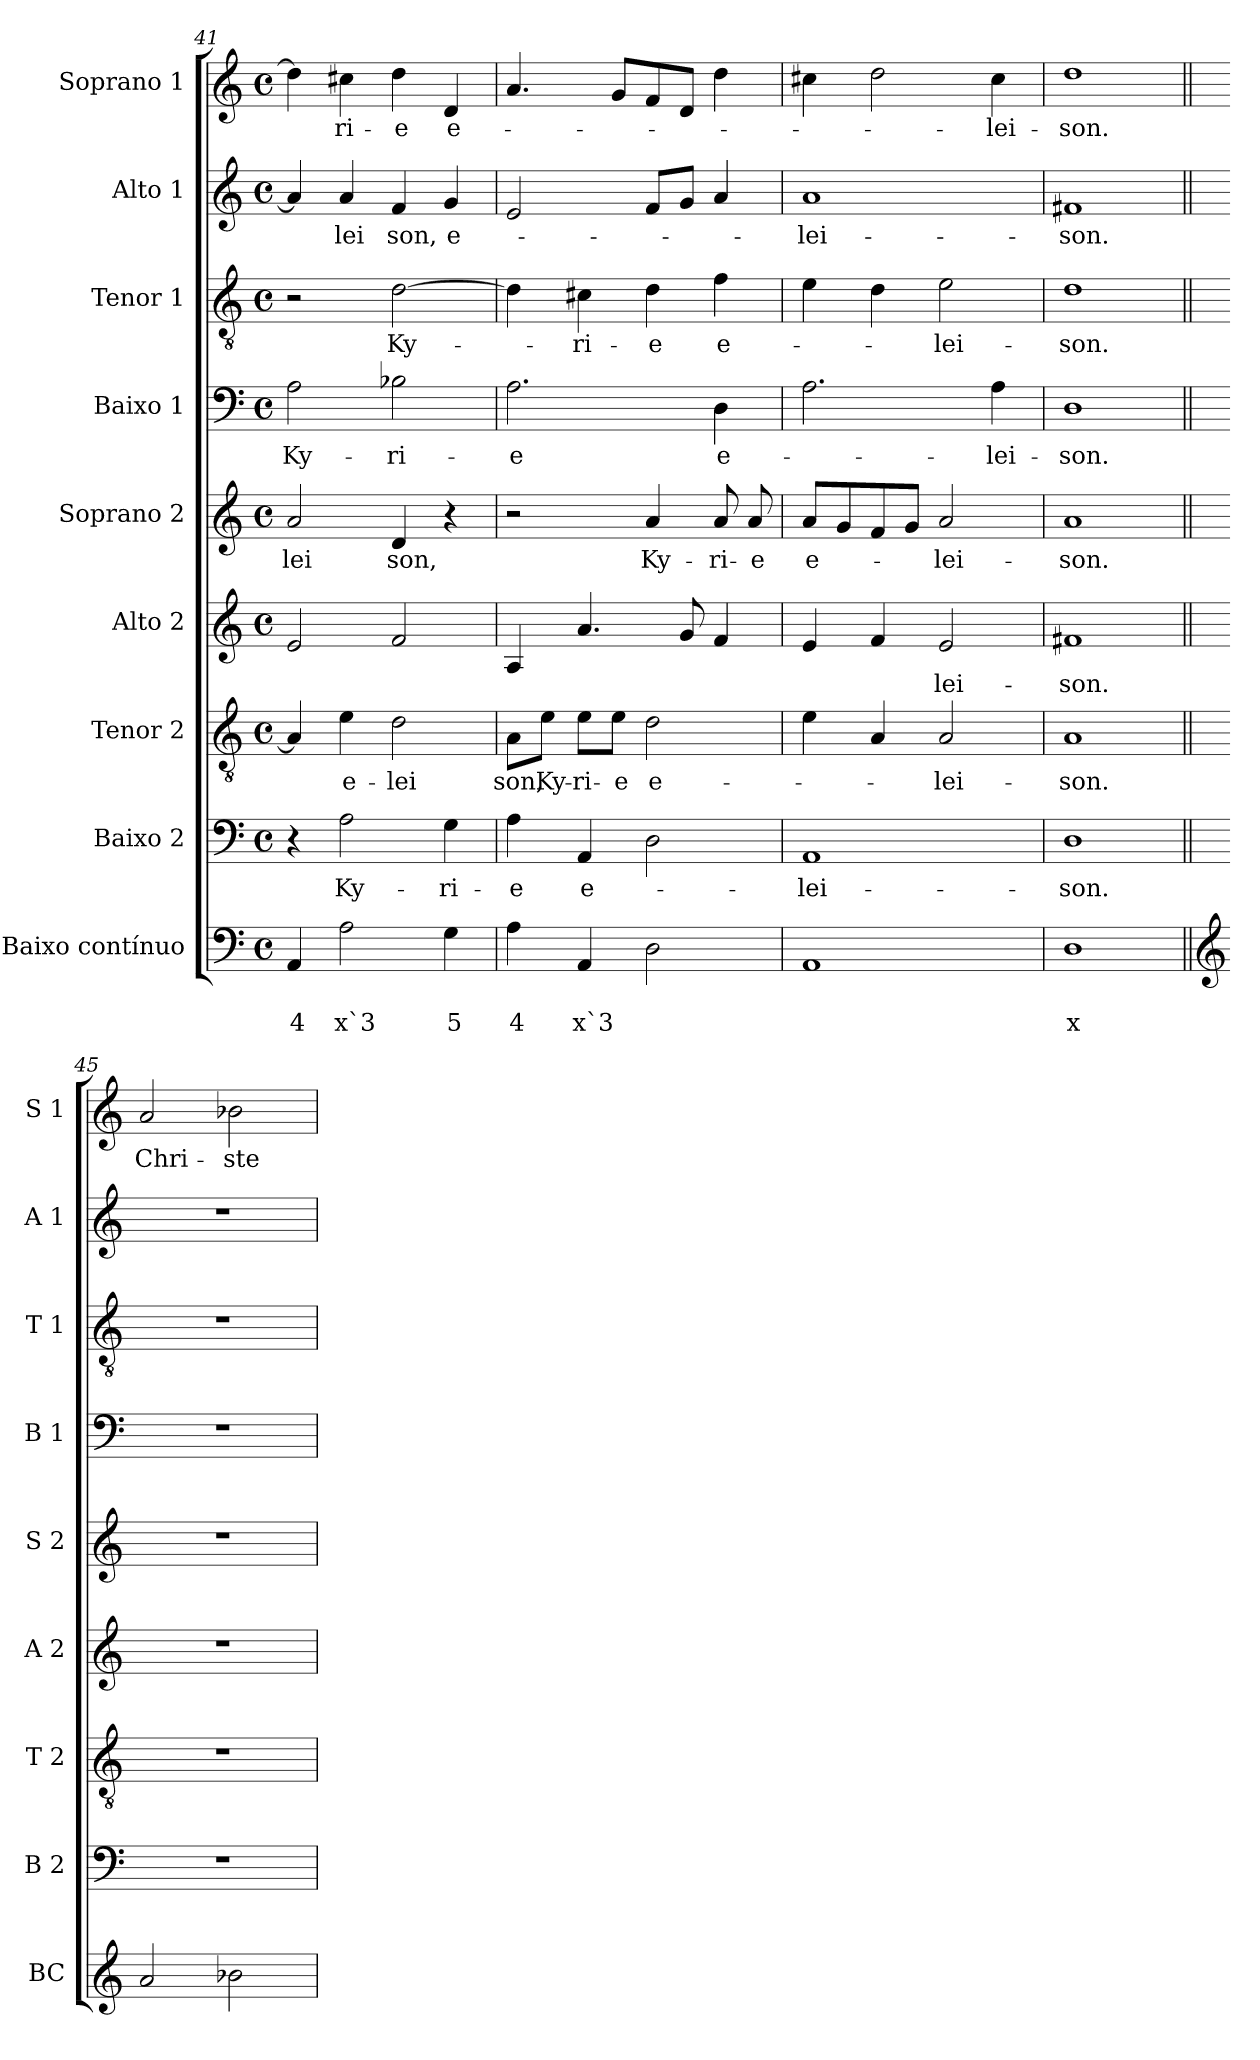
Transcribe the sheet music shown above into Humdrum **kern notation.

**kern	**text	**text	**kern	**text	**kern	**text	**kern	**text	**kern	**text	**kern	**text	**kern	**text	**kern	**text	**kern	**text
*part9	*part9	*part9	*part8	*part8	*part7	*part7	*part6	*part6	*part5	*part5	*part4	*part4	*part3	*part3	*part2	*part2	*part1	*part1
*staff9	*staff9	*staff9	*staff8	*staff8	*staff7	*staff7	*staff6	*staff6	*staff5	*staff5	*staff4	*staff4	*staff3	*staff3	*staff2	*staff2	*staff1	*staff1
*I"Baixo contínuo	*	*	*I"Baixo 2	*	*I"Tenor 2	*	*I"Alto 2	*	*I"Soprano 2	*	*I"Baixo 1	*	*I"Tenor 1	*	*I"Alto 1	*	*I"Soprano 1	*
*I'BC	*	*	*I'B 2	*	*I'T 2	*	*I'A 2	*	*I'S 2	*	*I'B 1	*	*I'T 1	*	*I'A 1	*	*I'S 1	*
*clefF4	*	*	*clefF4	*	*clefGv2	*	*clefG2	*	*clefG2	*	*clefF4	*	*clefGv2	*	*clefG2	*	*clefG2	*
*k[]	*	*	*k[]	*	*k[]	*	*k[]	*	*k[]	*	*k[]	*	*k[]	*	*k[]	*	*k[]	*
*C:	*	*	*C:	*	*C:	*	*C:	*	*C:	*	*C:	*	*C:	*	*C:	*	*C:	*
*M4/4	*	*	*M4/4	*	*M4/4	*	*M4/4	*	*M4/4	*	*M4/4	*	*M4/4	*	*M4/4	*	*M4/4	*
*met(c)	*	*	*met(c)	*	*met(c)	*	*met(c)	*	*met(c)	*	*met(c)	*	*met(c)	*	*met(c)	*	*met(c)	*
=41	=41	=41	=41	=41	=41	=41	=41	=41	=41	=41	=41	=41	=41	=41	=41	=41	=41	=41
!	!	!LO:LY:b	!	!	!	!	!	!	!	!LO:LY:b	!	!LO:LY:b	!	!	!	!	!	!
*^	*	*	*	*	*	*	*	*	*	*	*	*	*	*	*	*	*	*
4AA/	2ryy	.	4	4r	.	4A/]	.	2e/	.	2a/	-lei	2A\	Ky-	2r	.	4a/]	.	4dd\]	.
!	!	!	!LO:LY:b	!	!LO:LY:b	!	!LO:LY:b	!	!	!	!	!	!	!	!	!	!LO:LY:b	!	!LO:LY:b
2A\	.	.	x`3	2A\	Ky-	4e\	e-	.	.	.	.	.	.	.	.	4a/	-lei	4cc#X\	-ri-
!	!	!	!	!	!	!	!LO:LY:b	!	!	!	!LO:LY:b	!	!LO:LY:b	!	!LO:LY:b	!	!LO:LY:b	!	!LO:LY:b
.	2ryy	.	.	.	.	2d\	-lei	2f/	.	4d/	son,	2B-X\	-ri-	[2d\	Ky-	4f/	son,	4dd\	-e
!	!	!	!LO:LY:b	!	!LO:LY:b	!	!	!	!	!	!	!	!	!	!	!	!LO:LY:b	!	!LO:LY:b
4G\	.	.	5	4G\	-ri-	.	.	.	.	4r	.	.	.	.	.	4g/	e-	4d/	e-
*v	*v	*	*	*	*	*	*	*	*	*	*	*	*	*	*	*	*	*	*
=42	=42	=42	=42	=42	=42	=42	=42	=42	=42	=42	=42	=42	=42	=42	=42	=42	=42	=42
!	!	!LO:LY:b	!	!LO:LY:b	!	!LO:LY:b	!	!	!	!	!	!LO:LY:b	!	!	!	!	!	!
4A\	.	4	4A\	-e	8A\L	son,	4A/	.	2r	.	2.A\	-e	4d\]	.	2e/	.	4.a/	.
!	!	!	!	!	!	!LO:LY:b	!	!	!	!	!	!	!	!	!	!	!	!
.	.	.	.	.	8e\J	Ky-	.	.	.	.	.	.	.	.	.	.	.	.
!	!	!LO:LY:b	!	!LO:LY:b	!	!LO:LY:b	!	!	!	!	!	!	!	!LO:LY:b	!	!	!	!
4AA/	.	x`3	4AA/	e-	8e\L	-ri-	4.a/	.	.	.	.	.	4c#X\	-ri-	.	.	.	.
!	!	!	!	!	!	!LO:LY:b	!	!	!	!	!	!	!	!	!	!	!	!
.	.	.	.	.	8e\J	-e	.	.	.	.	.	.	.	.	.	.	8g/L	.
!	!	!	!	!	!	!LO:LY:b	!	!	!	!LO:LY:b	!	!	!	!LO:LY:b	!	!	!	!
2D\	.	.	2D\	.	2d\	e-	.	.	4a/	Ky-	.	.	4d\	-e	8f/L	.	8f/	.
.	.	.	.	.	.	.	8g/	.	.	.	.	.	.	.	8g/J	.	8d/J	.
!	!	!	!	!	!	!	!	!	!	!LO:LY:b	!	!LO:LY:b	!	!LO:LY:b	!	!	!	!
.	.	.	.	.	.	.	4f/	.	8a/	-ri-	4D\	e-	4f\	e-	4a/	.	4dd\	.
!	!	!	!	!	!	!	!	!	!	!LO:LY:b	!	!	!	!	!	!	!	!
.	.	.	.	.	.	.	.	.	8a/	-e	.	.	.	.	.	.	.	.
=43	=43	=43	=43	=43	=43	=43	=43	=43	=43	=43	=43	=43	=43	=43	=43	=43	=43	=43
*^	*	*	*	*	*	*	*	*	*	*	*	*	*	*	*	*	*	*
!	!	!	!	!	!LO:LY:b	!	!	!	!	!	!LO:LY:b	!	!	!	!	!	!LO:LY:b	!	!
1AA	4ryy	.	.	1AA	-lei-	4e\	.	4e/	.	8a/L	e-	2.A\	.	4e\	.	1a	-lei-	4cc#X\	.
.	.	.	.	.	.	.	.	.	.	8g/	.	.	.	.	.	.	.	.	.
.	4ryy	.	.	.	.	4A/	.	4f/	.	8f/	.	.	.	4d\	.	.	.	2dd\	.
.	.	.	.	.	.	.	.	.	.	8g/J	.	.	.	.	.	.	.	.	.
!	!	!	!	!	!	!	!LO:LY:b	!	!LO:LY:b	!	!LO:LY:b	!	!	!	!LO:LY:b	!	!	!	!
.	4ryy	.	.	.	.	2A/	-lei-	2e/	-lei-	2a/	-lei-	.	.	2e\	-lei-	.	.	.	.
!	!	!	!	!	!	!	!	!	!	!	!	!	!LO:LY:b	!	!	!	!	!	!LO:LY:b
.	4ryy	.	.	.	.	.	.	.	.	.	.	4A\	-lei-	.	.	.	.	4cc#\	-lei-
=44	=44	=44	=44	=44	=44	=44	=44	=44	=44	=44	=44	=44	=44	=44	=44	=44	=44	=44	=44
!	!	!	!LO:LY:b	!	!LO:LY:b	!	!LO:LY:b	!	!LO:LY:b	!	!LO:LY:b	!	!LO:LY:b	!	!LO:LY:b	!	!LO:LY:b	!	!LO:LY:b
*v	*v	*	*	*	*	*	*	*	*	*	*	*	*	*	*	*	*	*	*
1D	.	x	1D	-son.	1A	-son.	1f#X	-son.	1a	-son.	1D	-son.	1d	-son.	1f#X	-son.	1dd	-son.
!!LO:PB:g=z
=45||	=45||	=45||	=45||	=45||	=45||	=45||	=45||	=45||	=45||	=45||	=45||	=45||	=45||	=45||	=45||	=45||	=45||	=45||
*clefG2	*	*	*	*	*	*	*	*	*	*	*	*	*	*	*	*	*	*
!	!	!	!	!	!	!	!	!	!	!	!	!	!	!	!	!	!	!LO:LY:b
2a/	.	.	1r	.	1r	.	1r	.	1r	.	1r	.	1r	.	1r	.	2a/	Chri-
!	!	!	!	!	!	!	!	!	!	!	!	!	!	!	!	!	!	!LO:LY:b
2b-X\	.	.	.	.	.	.	.	.	.	.	.	.	.	.	.	.	2b-X\	-ste
=	=	=	=	=	=	=	=	=	=	=	=	=	=	=	=	=	=	=
*-	*-	*-	*-	*-	*-	*-	*-	*-	*-	*-	*-	*-	*-	*-	*-	*-	*-	*-
